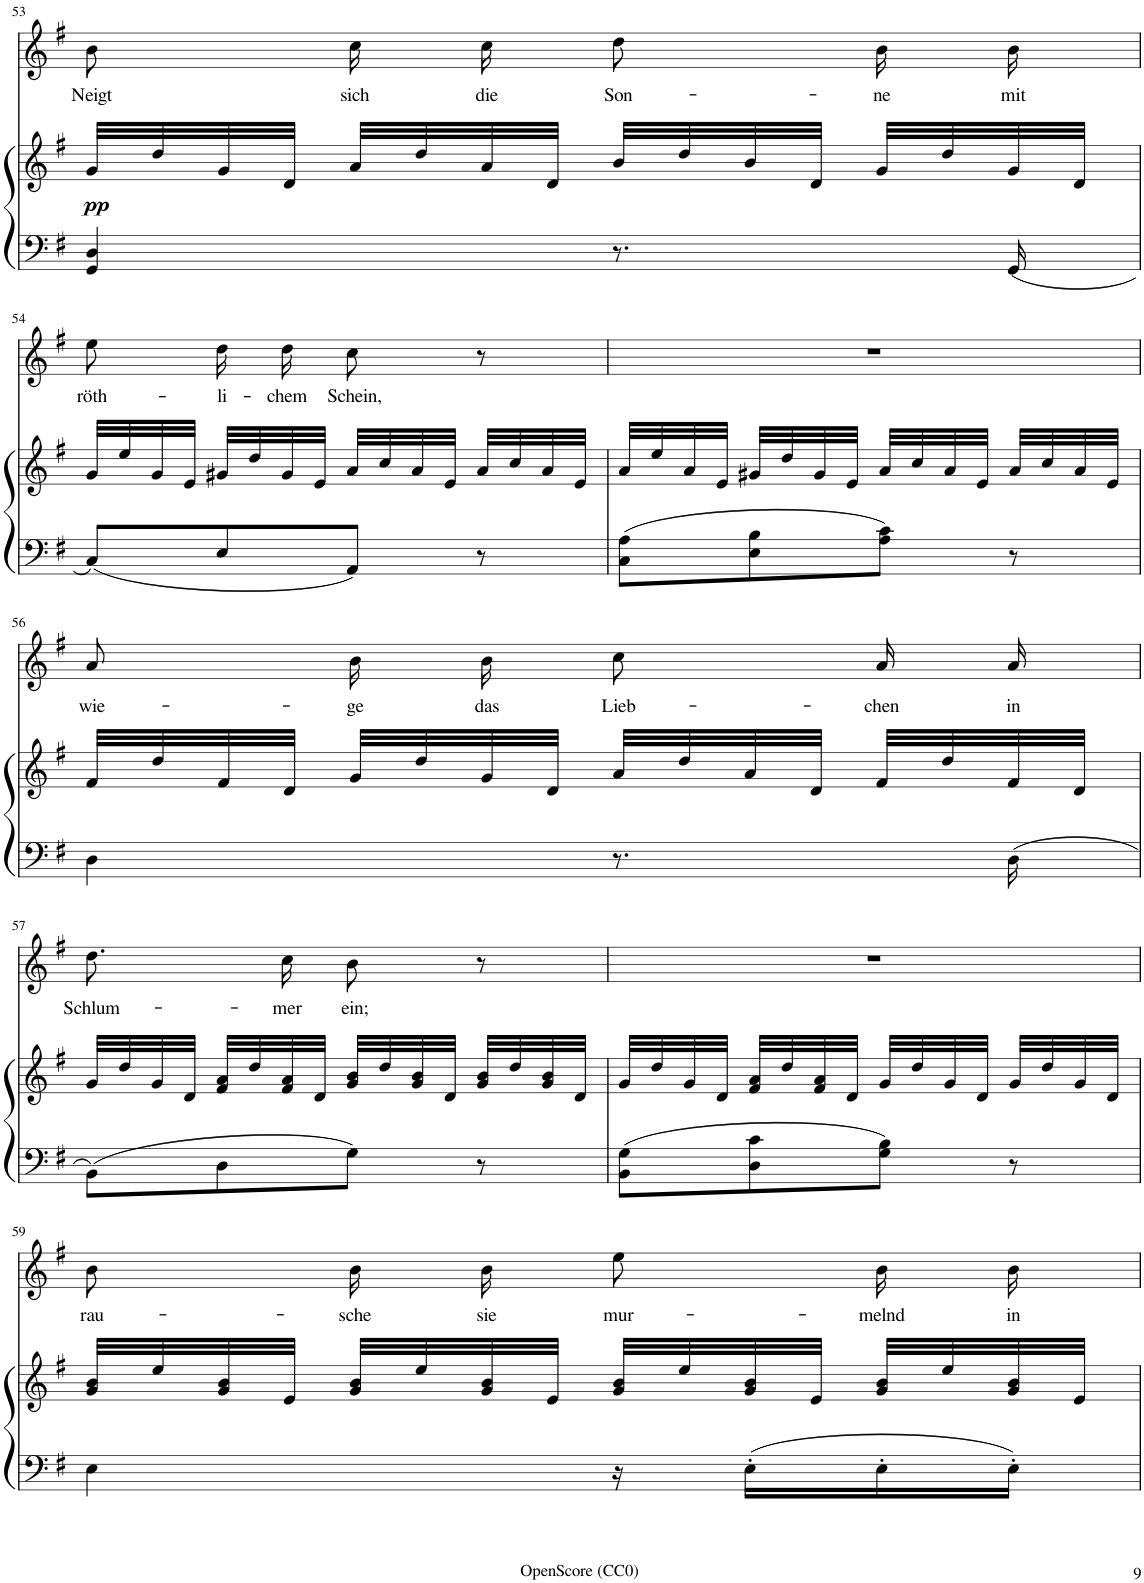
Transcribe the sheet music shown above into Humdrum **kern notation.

**kern	**kern	**dynam	**kern	**text
*part2	*part2	*part2	*part1	*part1
*staff3	*staff2	*staff2/3	*staff1	*staff1
*I"Piano	*	*	*I"Voice	*
*I'Pno	*	*	*	*
!!LO:PB:g=z
*clefF4	*clefG2	*	*clefG2	*
*k[f#]	*k[f#]	*	*k[f#]	*
*M2/4	*M2/4	*	*M2/4	*
=53	=53	=53	=53	=53
!	!	!LO:DY:b	!	!LO:LY:b
4GG/ 4D/	32g/LLL	pp	8b\L	Neigt
.	32dd/	.	.	.
.	32g/	.	.	.
.	32d/JJJ	.	.	.
!	!	!	!	!LO:LY:b
.	32a/LLL	.	16cc\L	sich
.	32dd/	.	.	.
!	!	!	!	!LO:LY:b
.	32a/	.	16cc\JJ	die
.	32d/JJJ	.	.	.
!	!	!	!	!LO:LY:b
8.r	32b/LLL	.	8dd\L	Son-
.	32dd/	.	.	.
.	32b/	.	.	.
.	32d/JJJ	.	.	.
!	!	!	!	!LO:LY:b
.	32g/LLL	.	16b\L	-ne
.	32dd/	.	.	.
!	!	!	!	!LO:LY:b
16GG/	32g/	.	16b\JJ	mit
.	32d/JJJ	.	.	.
!!LO:LB:g=z
=54	=54	=54	=54	=54
!	!	!	!	!LO:LY:b
8C/L	32g/LLL	.	8ee\L	röth-
.	32ee/	.	.	.
.	32g/	.	.	.
.	32e/JJJ	.	.	.
!	!	!	!	!LO:LY:b
8E/	32g#X/LLL	.	16dd\L	-li-
.	32dd/	.	.	.
!	!	!	!	!LO:LY:b
.	32g#/	.	16dd\JJ	-chem
.	32e/JJJ	.	.	.
!	!	!	!	!LO:LY:b
8AA/J	32a/LLL	.	8cc\	Schein,
.	32cc/	.	.	.
.	32a/	.	.	.
.	32e/JJJ	.	.	.
8r	32a/LLL	.	8r	.
.	32cc/	.	.	.
.	32a/	.	.	.
.	32e/JJJ	.	.	.
=55	=55	=55	=55	=55
8C\ 8A\L	32a/LLL	.	2r	.
.	32ee/	.	.	.
.	32a/	.	.	.
.	32e/JJJ	.	.	.
8E\ 8B\	32g#X/LLL	.	.	.
.	32dd/	.	.	.
.	32g#/	.	.	.
.	32e/JJJ	.	.	.
8A\ 8c\J	32a/LLL	.	.	.
.	32cc/	.	.	.
.	32a/	.	.	.
.	32e/JJJ	.	.	.
8r	32a/LLL	.	.	.
.	32cc/	.	.	.
.	32a/	.	.	.
.	32e/JJJ	.	.	.
!!LO:LB:g=z
=56	=56	=56	=56	=56
!	!	!	!	!LO:LY:b
4D\	32f#/LLL	.	8a/L	wie-
.	32dd/	.	.	.
.	32f#/	.	.	.
.	32d/JJJ	.	.	.
!	!	!	!	!LO:LY:b
.	32g/LLL	.	16b/L	-ge
.	32dd/	.	.	.
!	!	!	!	!LO:LY:b
.	32g/	.	16b/JJ	das
.	32d/JJJ	.	.	.
!	!	!	!	!LO:LY:b
8.r	32a/LLL	.	8cc\L	Lieb-
.	32dd/	.	.	.
.	32a/	.	.	.
.	32d/JJJ	.	.	.
!	!	!	!	!LO:LY:b
.	32f#/LLL	.	16a\L	-chen
.	32dd/	.	.	.
!	!	!	!	!LO:LY:b
16D\	32f#/	.	16a\JJ	in
.	32d/JJJ	.	.	.
!!LO:LB:g=z
=57	=57	=57	=57	=57
!	!	!	!	!LO:LY:b
8BB\L	32g/LLL	.	8.dd\L	Schlum-
.	32dd/	.	.	.
.	32g/	.	.	.
.	32d/JJJ	.	.	.
8D\	32f#/ 32a/LLL	.	.	.
.	32dd/	.	.	.
!	!	!	!	!LO:LY:b
.	32f#/ 32a/	.	16cc\Jk	-mer
.	32d/JJJ	.	.	.
!	!	!	!	!LO:LY:b
8G\J	32g/ 32b/LLL	.	8b\	ein;
.	32dd/	.	.	.
.	32g/ 32b/	.	.	.
.	32d/JJJ	.	.	.
8r	32g/ 32b/LLL	.	8r	.
.	32dd/	.	.	.
.	32g/ 32b/	.	.	.
.	32d/JJJ	.	.	.
=58	=58	=58	=58	=58
8BB\ 8G\L	32g/LLL	.	2r	.
.	32dd/	.	.	.
.	32g/	.	.	.
.	32d/JJJ	.	.	.
8D\ 8c\	32f#/ 32a/LLL	.	.	.
.	32dd/	.	.	.
.	32f#/ 32a/	.	.	.
.	32d/JJJ	.	.	.
8G\ 8B\J	32g/LLL	.	.	.
.	32dd/	.	.	.
.	32g/	.	.	.
.	32d/JJJ	.	.	.
8r	32g/LLL	.	.	.
.	32dd/	.	.	.
.	32g/	.	.	.
.	32d/JJJ	.	.	.
!!LO:LB:g=z
=59	=59	=59	=59	=59
!	!	!	!	!LO:LY:b
4E\	32g/ 32b/LLL	.	8b\L	rau-
.	32ee/	.	.	.
.	32g/ 32b/	.	.	.
.	32e/JJJ	.	.	.
!	!	!	!	!LO:LY:b
.	32g/ 32b/LLL	.	16b\L	-sche
.	32ee/	.	.	.
!	!	!	!	!LO:LY:b
.	32g/ 32b/	.	16b\JJ	sie
.	32e/JJJ	.	.	.
!	!	!	!	!LO:LY:b
16r	32g/ 32b/LLL	.	8ee\L	mur-
.	32ee/	.	.	.
16E'\LL	32g/ 32b/	.	.	.
.	32e/JJJ	.	.	.
!	!	!	!	!LO:LY:b
16E'\	32g/ 32b/LLL	.	16b\L	-melnd
.	32ee/	.	.	.
!	!	!	!	!LO:LY:b
16E'\JJ	32g/ 32b/	.	16b\JJ	in
.	32e/JJJ	.	.	.
=	=	=	=	=
*-	*-	*-	*-	*-
